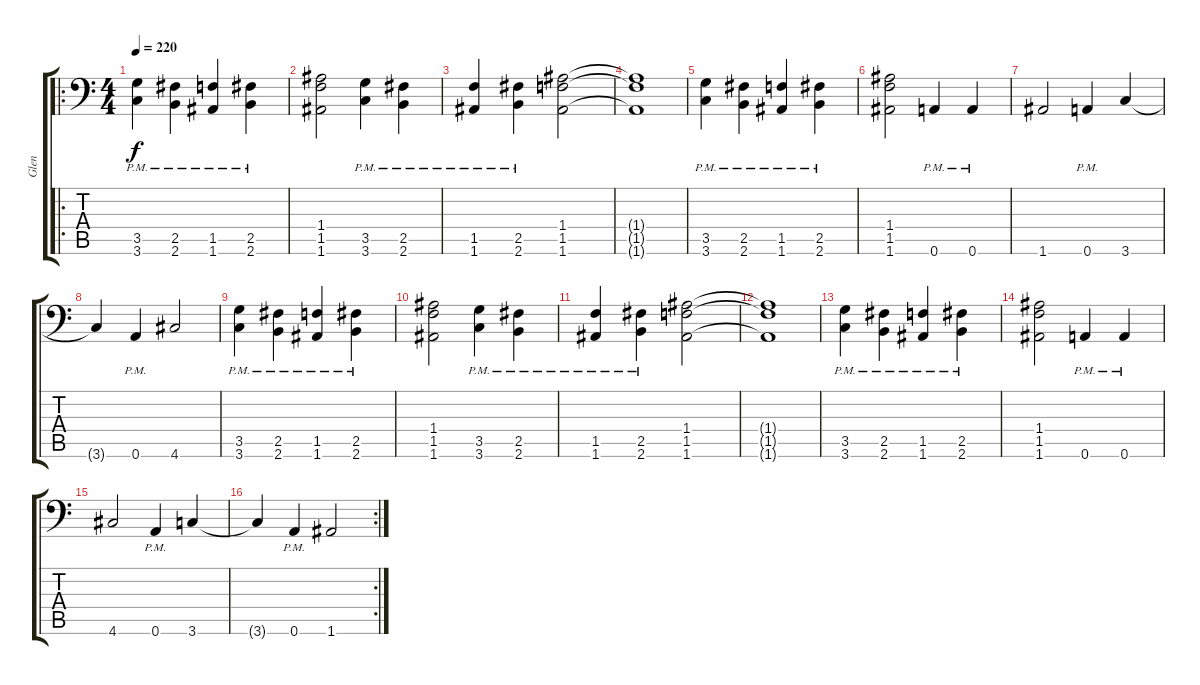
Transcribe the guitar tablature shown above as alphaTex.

\track ("Glen" "Glen") {instrument distortionguitar}
\staff {score tabs}
\tuning (B3 Gb3 D3 A2 E2 A1) {hide}
\ro
\ts (4 4)
\tempo 220
\clef f4
\ks c
(3.5{pm} 3.6{pm}).4{dy f} (2.5{pm} 2.6{pm}).4 (1.5{pm} 1.6{pm}).4 (2.5{pm} 2.6{pm}).4 |
(1.4 1.5 1.6).2 (3.5{pm} 3.6{pm}).4 (2.5{pm} 2.6{pm}).4 |
(1.5{pm} 1.6{pm}).4 (2.5{pm} 2.6{pm}).4 (1.4 1.5 1.6).2 |
(1.4{t} 1.5{t} 1.6{t}).1 |
(3.5{pm} 3.6{pm}).4 (2.5{pm} 2.6{pm}).4 (1.5{pm} 1.6{pm}).4 (2.5{pm} 2.6{pm}).4 |
(1.4 1.5 1.6).2 0.6{pm}.4 0.6{pm}.4 |
1.6.2 0.6{pm}.4 3.6.4 |
3.6{t}.4 0.6{pm}.4 4.6.2 |
(3.5{pm} 3.6{pm}).4 (2.5{pm} 2.6{pm}).4 (1.5{pm} 1.6{pm}).4 (2.5{pm} 2.6{pm}).4 |
(1.4 1.5 1.6).2 (3.5{pm} 3.6{pm}).4 (2.5{pm} 2.6{pm}).4 |
(1.5{pm} 1.6{pm}).4 (2.5{pm} 2.6{pm}).4 (1.4 1.5 1.6).2 |
(1.4{t} 1.5{t} 1.6{t}).1 |
(3.5{pm} 3.6{pm}).4 (2.5{pm} 2.6{pm}).4 (1.5{pm} 1.6{pm}).4 (2.5{pm} 2.6{pm}).4 |
(1.4 1.5 1.6).2 0.6{pm}.4 0.6{pm}.4 |
4.6.2 0.6{pm}.4 3.6.4 |
\rc 2
3.6{t}.4 0.6{pm}.4 1.6.2
